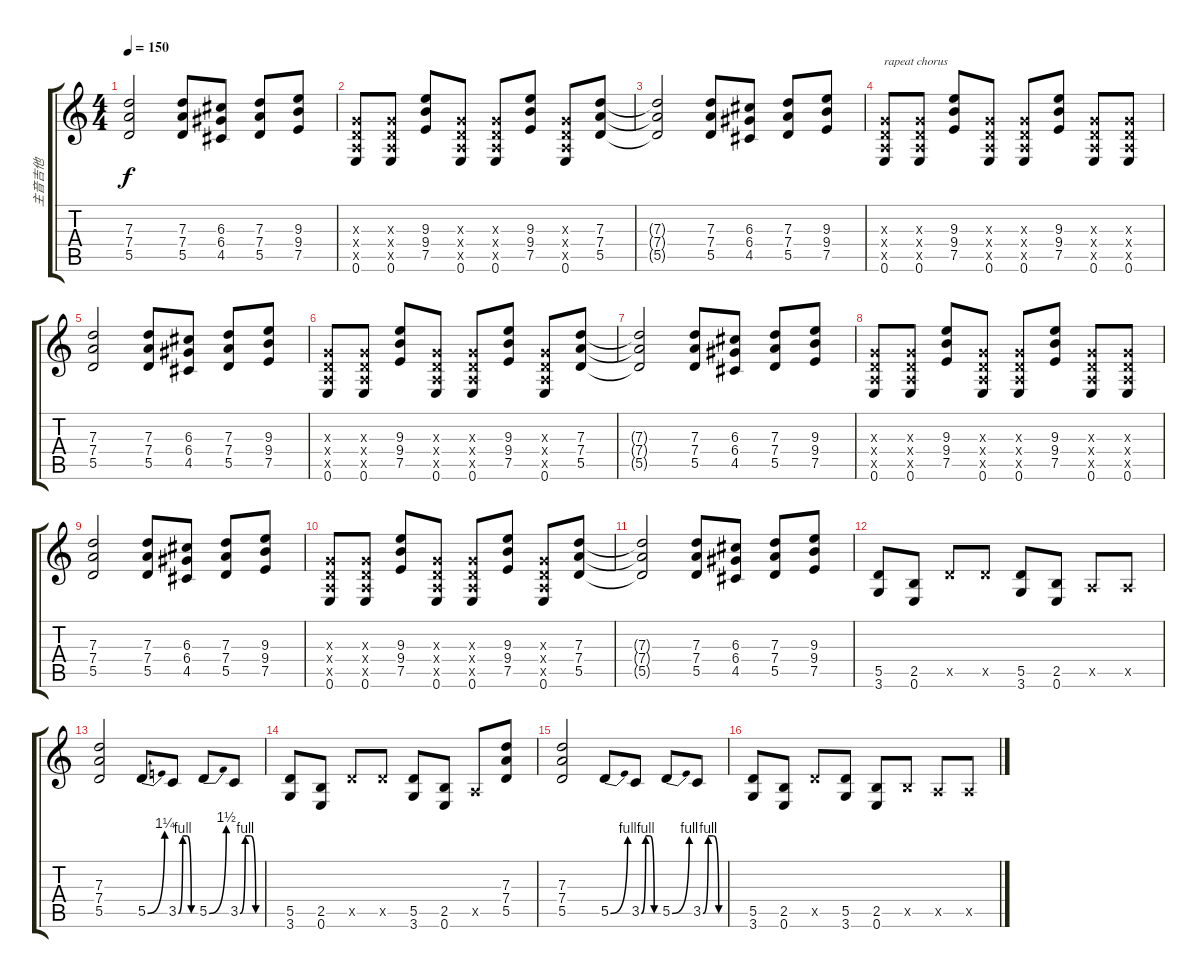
\track ("主音吉他" "主音吉他") {instrument overdrivenguitar}
\staff {score tabs}
\tuning (E4 B3 G3 D3 A2 E2) {hide}
\ts (4 4)
\tempo 150
\clef g2
\ks c
(7.3 7.4 5.5).2{dy f} (7.3 7.4 5.5).8 (6.3 6.4 4.5).8 (7.3 7.4 5.5).8 (9.3 9.4 7.5).8 |
(0.3{x} 0.4{x} 0.5{x} 0.6).8 (0.3{x} 0.4{x} 0.5{x} 0.6).8 (9.3 9.4 7.5).8 (0.3{x} 0.4{x} 0.5{x} 0.6).8 (0.3{x} 0.4{x} 0.5{x} 0.6).8 (9.3 9.4 7.5).8 (0.3{x} 0.4{x} 0.5{x} 0.6).8 (7.3 7.4 5.5).8 |
(7.3{t} 7.4{t} 5.5{t}).2 (7.3 7.4 5.5).8 (6.3 6.4 4.5).8 (7.3 7.4 5.5).8 (9.3 9.4 7.5).8 |
(0.3{x} 0.4{x} 0.5{x} 0.6).8{txt "rapeat chorus"} (0.3{x} 0.4{x} 0.5{x} 0.6).8 (9.3 9.4 7.5).8 (0.3{x} 0.4{x} 0.5{x} 0.6).8 (0.3{x} 0.4{x} 0.5{x} 0.6).8 (9.3 9.4 7.5).8 (0.3{x} 0.4{x} 0.5{x} 0.6).8 (0.3{x} 0.4{x} 0.5{x} 0.6).8 |
(7.3 7.4 5.5).2 (7.3 7.4 5.5).8 (6.3 6.4 4.5).8 (7.3 7.4 5.5).8 (9.3 9.4 7.5).8 |
(0.3{x} 0.4{x} 0.5{x} 0.6).8 (0.3{x} 0.4{x} 0.5{x} 0.6).8 (9.3 9.4 7.5).8 (0.3{x} 0.4{x} 0.5{x} 0.6).8 (0.3{x} 0.4{x} 0.5{x} 0.6).8 (9.3 9.4 7.5).8 (0.3{x} 0.4{x} 0.5{x} 0.6).8 (7.3 7.4 5.5).8 |
(7.3{t} 7.4{t} 5.5{t}).2 (7.3 7.4 5.5).8 (6.3 6.4 4.5).8 (7.3 7.4 5.5).8 (9.3 9.4 7.5).8 |
(0.3{x} 0.4{x} 0.5{x} 0.6).8 (0.3{x} 0.4{x} 0.5{x} 0.6).8 (9.3 9.4 7.5).8 (0.3{x} 0.4{x} 0.5{x} 0.6).8 (0.3{x} 0.4{x} 0.5{x} 0.6).8 (9.3 9.4 7.5).8 (0.3{x} 0.4{x} 0.5{x} 0.6).8 (0.3{x} 0.4{x} 0.5{x} 0.6).8 |
(7.3 7.4 5.5).2 (7.3 7.4 5.5).8 (6.3 6.4 4.5).8 (7.3 7.4 5.5).8 (9.3 9.4 7.5).8 |
(0.3{x} 0.4{x} 0.5{x} 0.6).8 (0.3{x} 0.4{x} 0.5{x} 0.6).8 (9.3 9.4 7.5).8 (0.3{x} 0.4{x} 0.5{x} 0.6).8 (0.3{x} 0.4{x} 0.5{x} 0.6).8 (9.3 9.4 7.5).8 (0.3{x} 0.4{x} 0.5{x} 0.6).8 (7.3 7.4 5.5).8 |
(7.3{t} 7.4{t} 5.5{t}).2 (7.3 7.4 5.5).8 (6.3 6.4 4.5).8 (7.3 7.4 5.5).8 (9.3 9.4 7.5).8 |
(5.5 3.6).8 (2.5 0.6).8 5.5{x}.8 5.5{x}.8 (5.5 3.6).8 (2.5 0.6).8 0.5{x}.8 0.5{x}.8 |
(7.3 7.4 5.5).2 5.5{be (bend 0 0 60 5)}.8 3.5{be (custom 0 0 15 4 30 4 45 0 60 0)}.8 5.5{be (bend 0 0 60 6)}.8 3.5{be (custom 0 0 15 4 30 4 45 0 60 0)}.8 |
(5.5 3.6).8 (2.5 0.6).8 5.5{x}.8 5.5{x}.8 (5.5 3.6).8 (2.5 0.6).8 0.5{x}.8 (7.3 7.4 5.5).8 |
(7.3 7.4 5.5).2 5.5{be (bend 0 0 60 4)}.8 3.5{be (custom 0 0 15 4 30 4 45 0 60 0)}.8 5.5{be (bend 0 0 60 4)}.8 3.5{be (custom 0 0 15 4 30 4 45 0 60 0)}.8 |
(5.5 3.6).8 (2.5 0.6).8 5.5{x}.8 (5.5 3.6).8 (2.5 0.6).8 2.5{x}.8 0.5{x}.8 0.5{x}.8
